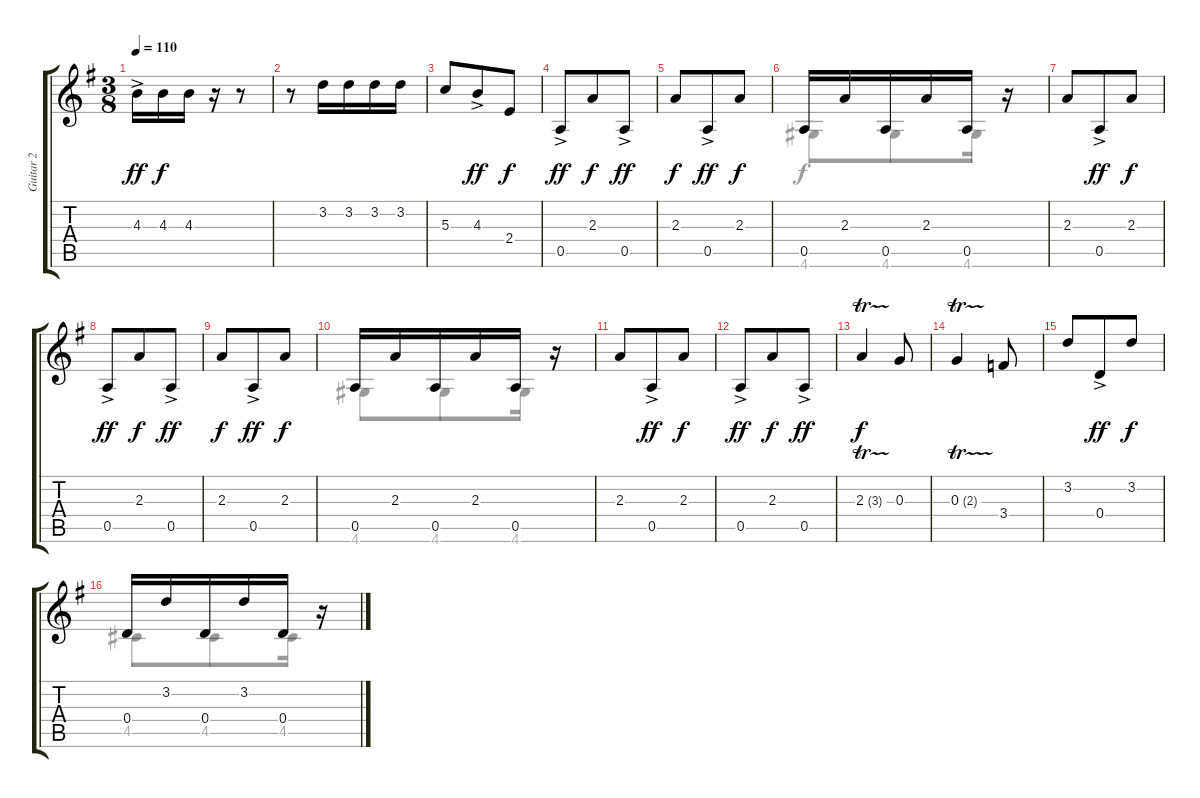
\track ("Guitar 2" "Guitar 2") {instrument acousticguitarnylon}
\staff {score tabs}
\tuning (E4 B3 G3 D3 A2 E2) {hide}
\voice
\ts (3 8)
\tempo 110
\clef g2
\ks g
4.3{ac}.16{dy ff} 4.3.16{dy f beam merge} 4.3.16 r.16 r.8 |
r.8 3.2.16 3.2.16 3.2.16 3.2.16 |
5.3.8 4.3{ac}.8{dy ff} 2.4.8{dy f} |
0.5{ac}.8{dy ff} 2.3.8{dy f} 0.5{ac}.8{dy ff} |
2.3.8{dy f} 0.5{ac}.8{dy ff} 2.3.8{dy f} |
0.5.16 2.3.16{beam merge} 0.5.16 2.3.16 0.5.16 r.16 |
2.3.8 0.5{ac}.8{dy ff} 2.3.8{dy f} |
0.5{ac}.8{dy ff} 2.3.8{dy f} 0.5{ac}.8{dy ff} |
2.3.8{dy f} 0.5{ac}.8{dy ff} 2.3.8{dy f} |
0.5.16 2.3.16{beam merge} 0.5.16 2.3.16 0.5.16 r.16 |
2.3.8 0.5{ac}.8{dy ff} 2.3.8{dy f} |
0.5{ac}.8{dy ff} 2.3.8{dy f} 0.5{ac}.8{dy ff} |
2.3{tr (3 16)}.4{dy f} 0.3.8 |
0.3{tr (2 16)}.4 3.4.8 |
3.2.8 0.4{ac}.8{dy ff} 3.2.8{dy f} |
0.4.16 3.2.16{beam merge} 0.4.16 3.2.16{beam merge} 0.4.16 r.16
\voice
\clef g2
\ottava regular
\simile none
\ks g
|
|
|
|
|
4.6.8{beam merge} 4.6.8{beam merge} 4.6.16 r.16 |
|
|
|
4.6.8{beam merge} 4.6.8{beam merge} 4.6.16 r.16 |
|
|
|
|
|
4.5.8{beam merge} 4.5.8{beam merge} 4.5.16 r.16
